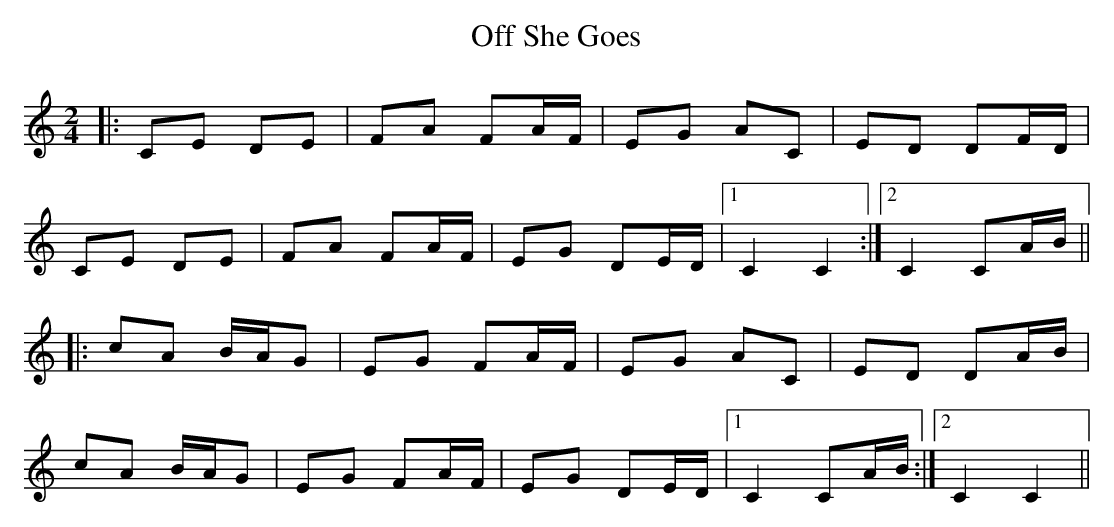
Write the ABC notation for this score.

X:1
T: Off She Goes
M: 2/4
L: 1/8
K: Cmaj
|:CE DE|FA FA/F/|EG AC|ED DF/D/|
CE DE|FA FA/F/|EG DE/D/|1 C2 C2:|2 C2 CA/B/||
|:cA B/A/G|EG FA/F/|EG AC|ED DA/B/|
cA B/A/G|EG FA/F/|EG DE/D/|1 C2 CA/B/:|2 C2 C2||
